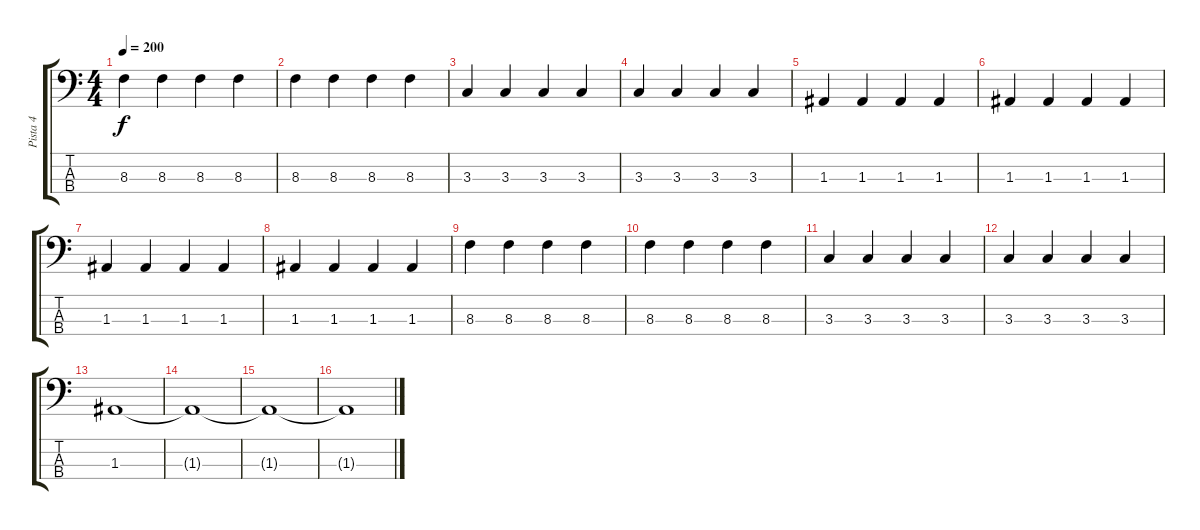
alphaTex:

\track ("Pista 4" "Pista 4") {instrument electricbassfinger}
\staff {score tabs}
\tuning (G2 D2 A1 E1) {hide}
\ts (4 4)
\tempo 200
\clef f4
\ks c
8.3.4{dy f} 8.3.4 8.3.4 8.3.4 |
8.3.4 8.3.4 8.3.4 8.3.4 |
3.3.4 3.3.4 3.3.4 3.3.4 |
3.3.4 3.3.4 3.3.4 3.3.4 |
1.3.4 1.3.4 1.3.4 1.3.4 |
1.3.4 1.3.4 1.3.4 1.3.4 |
1.3.4 1.3.4 1.3.4 1.3.4 |
1.3.4 1.3.4 1.3.4 1.3.4 |
8.3.4 8.3.4 8.3.4 8.3.4 |
8.3.4 8.3.4 8.3.4 8.3.4 |
3.3.4 3.3.4 3.3.4 3.3.4 |
3.3.4 3.3.4 3.3.4 3.3.4 |
1.3.1 |
1.3{t}.1 |
1.3{t}.1 |
1.3{t}.1
